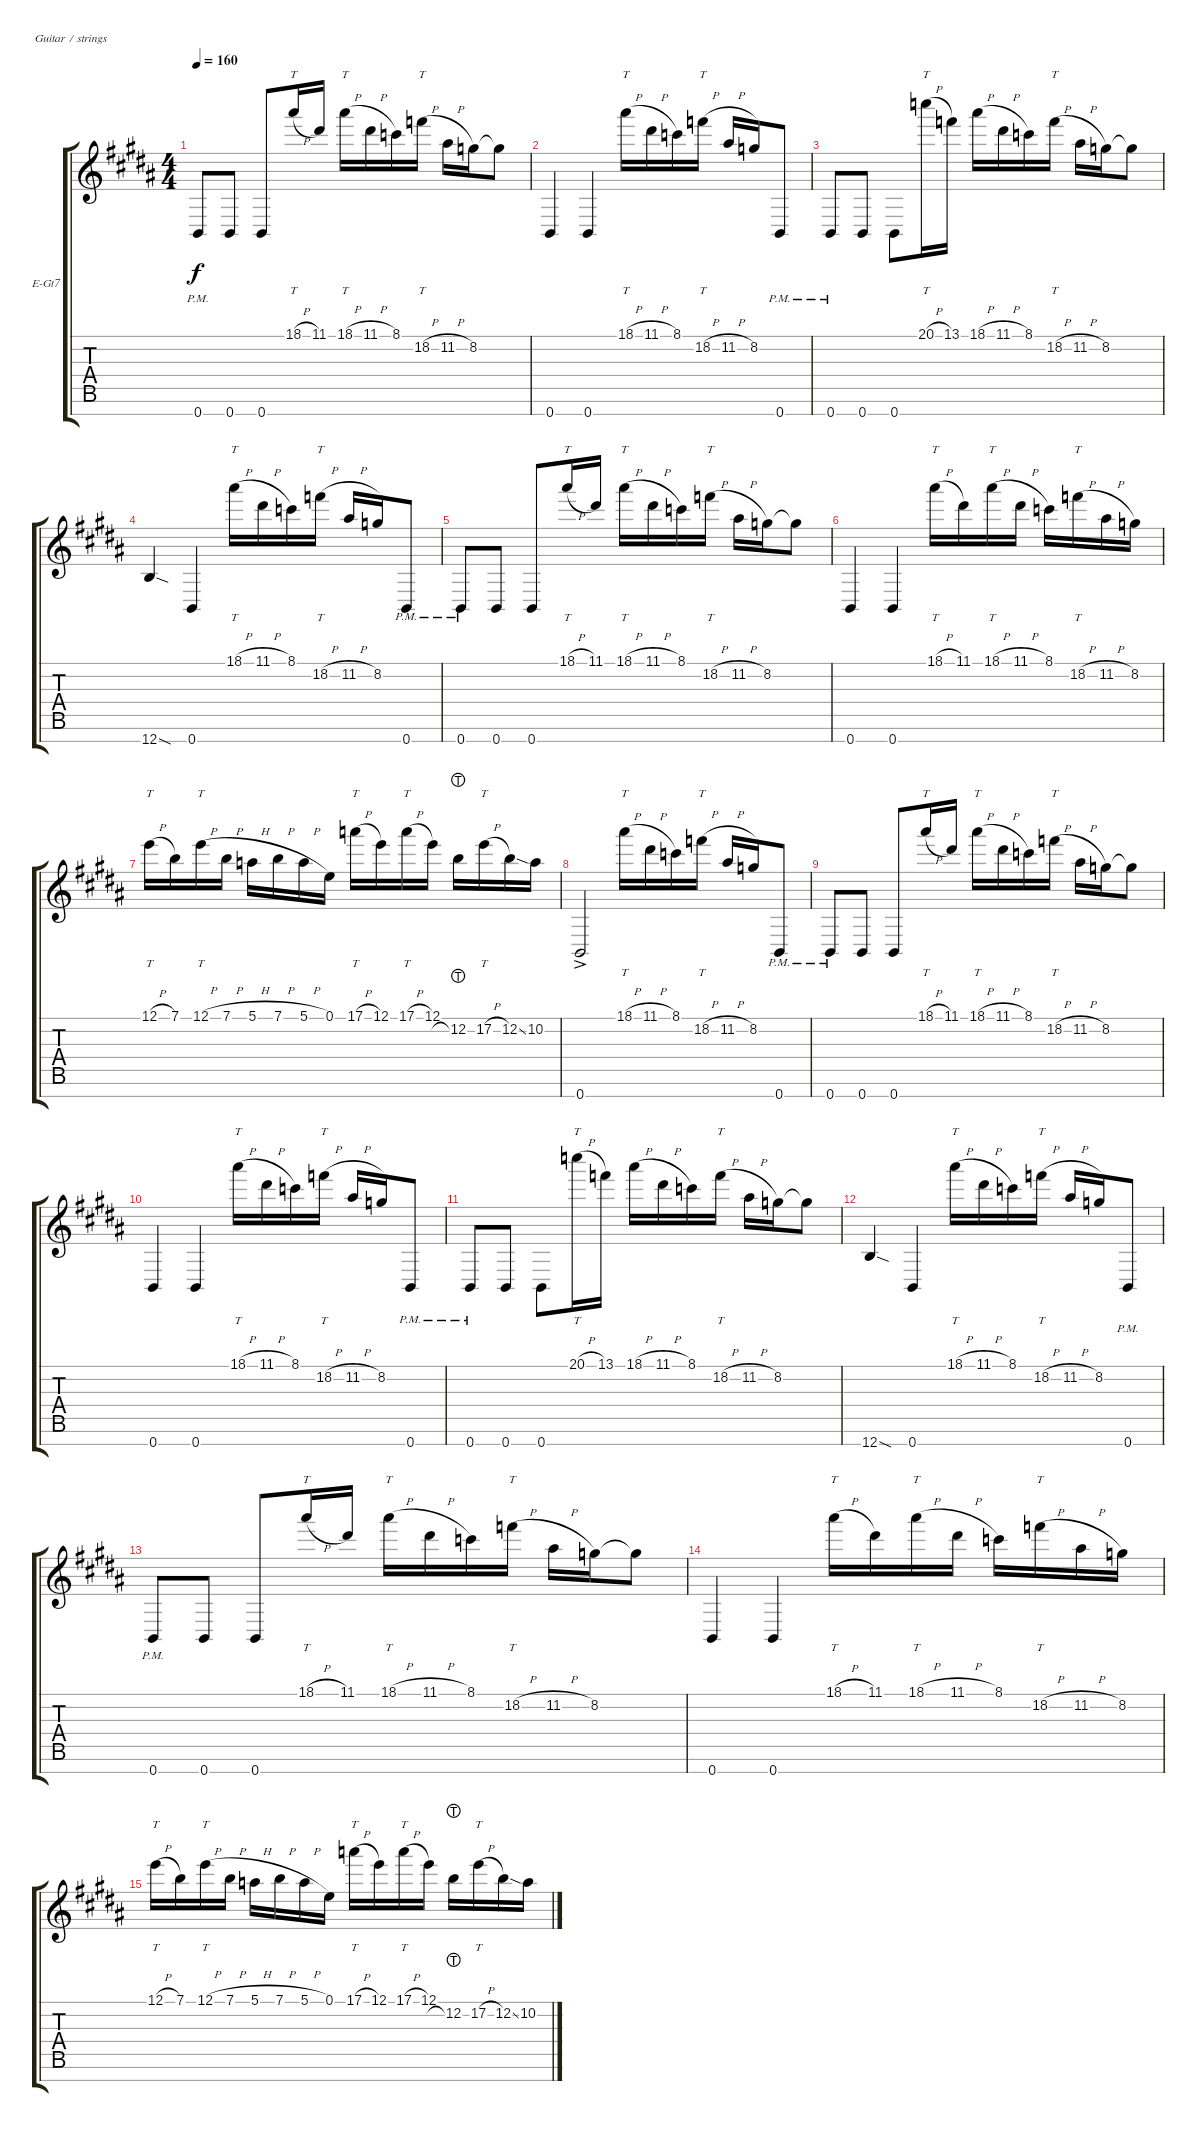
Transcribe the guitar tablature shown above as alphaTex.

\defaultSystemsLayout 4
\bracketExtendMode groupsimilarinstruments
\firstSystemTrackNameOrientation horizontal
\otherSystemsTrackNameOrientation horizontal
\track ("Lead" "E-Gt7") {instrument distortionguitar}
\staff {score tabs}
\tuning (E4 B3 G3 D3 A2 E2 B1)
\ts (4 4)
\tempo 160
\clef g2
\ks b
0.7{pm}.8{dy f} 0.7.8 0.7.8 18.1{h}.16{tt} 11.1.16 18.1{h}.16{tt} 11.1{h}.16 8.1.16 18.2{h}.16{tt} 11.2{h}.16 8.2.16 8.2{t}.8 |
0.7.4 0.7.4 18.1{h}.16{tt} 11.1{h}.16 8.1.16 18.2{h}.16{tt} 11.2{h}.16 8.2.16 0.7{pm}.8 |
0.7{pm}.8 0.7.8 0.7.8 20.1{h}.16{tt} 13.1.16 18.1{h}.16 11.1{h}.16 8.1.16 18.2{h}.16{tt} 11.2{h}.16 8.2.16 8.2{t}.8 |
12.7{sod}.4 0.7.4 18.1{h}.16{tt} 11.1{h}.16 8.1.16 18.2{h}.16{tt} 11.2{h}.16 8.2.16 0.7{pm}.8 |
0.7{pm}.8 0.7.8 0.7.8 18.1{h}.16{tt} 11.1.16 18.1{h}.16{tt} 11.1{h}.16 8.1.16 18.2{h}.16{tt} 11.2{h}.16 8.2.16 8.2{t}.8 |
0.7.4 0.7.4 18.1{h}.16{tt} 11.1.16 18.1{h}.16{tt} 11.1{h}.16 8.1.16 18.2{h}.16{tt} 11.2{h}.16 8.2.16 |
12.1{h}.16{tt} 7.1.16 12.1{h}.16{tt} 7.1{h}.16 5.1{h}.16 7.1{h}.16 5.1{h}.16 0.1.16 17.1{h}.16{tt} 12.1.16 17.1{h}.16{tt} 12.1.16 12.2{lht}.16 17.2{h}.16{tt} 12.2{ss}.16 10.2.16 |
0.7{ac}.2 18.1{h}.16{tt} 11.1{h}.16 8.1.16 18.2{h}.16{tt} 11.2{h}.16 8.2.16 0.7{pm}.8 |
0.7{pm}.8 0.7.8 0.7.8 18.1{h}.16{tt} 11.1.16 18.1{h}.16{tt} 11.1{h}.16 8.1.16 18.2{h}.16{tt} 11.2{h}.16 8.2.16 8.2{t}.8 |
0.7.4 0.7.4 18.1{h}.16{tt} 11.1{h}.16 8.1.16 18.2{h}.16{tt} 11.2{h}.16 8.2.16 0.7{pm}.8 |
0.7{pm}.8 0.7.8 0.7.8 20.1{h}.16{tt} 13.1.16 18.1{h}.16 11.1{h}.16 8.1.16 18.2{h}.16{tt} 11.2{h}.16 8.2.16 8.2{t}.8 |
12.7{sod}.4 0.7.4 18.1{h}.16{tt} 11.1{h}.16 8.1.16 18.2{h}.16{tt} 11.2{h}.16 8.2.16 0.7{pm}.8 |
0.7{pm}.8 0.7.8 0.7.8 18.1{h}.16{tt} 11.1.16 18.1{h}.16{tt} 11.1{h}.16 8.1.16 18.2{h}.16{tt} 11.2{h}.16 8.2.16 8.2{t}.8 |
0.7.4 0.7.4 18.1{h}.16{tt} 11.1.16 18.1{h}.16{tt} 11.1{h}.16 8.1.16 18.2{h}.16{tt} 11.2{h}.16 8.2.16 |
12.1{h}.16{tt} 7.1.16 12.1{h}.16{tt} 7.1{h}.16 5.1{h}.16 7.1{h}.16 5.1{h}.16 0.1.16 17.1{h}.16{tt} 12.1.16 17.1{h}.16{tt} 12.1.16 12.2{lht}.16 17.2{h}.16{tt} 12.2{ss}.16 10.2.16
